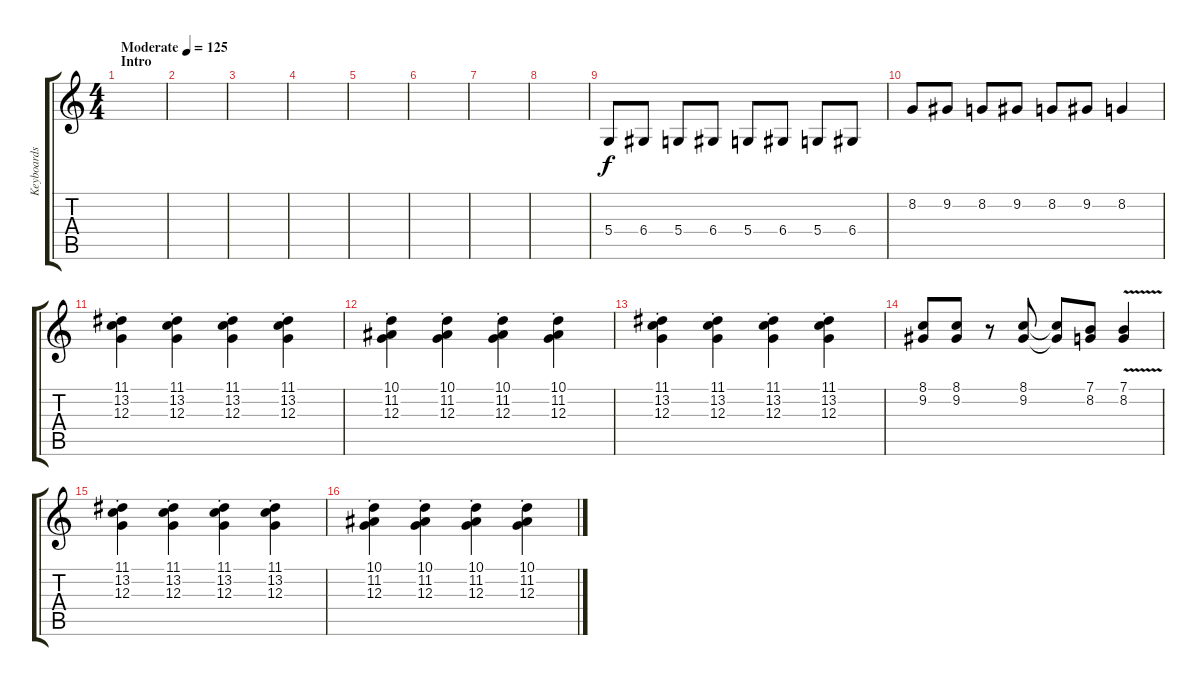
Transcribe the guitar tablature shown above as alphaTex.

\track ("Keyboards" "Keyboards") {instrument stringensemble1}
\staff {score tabs}
\tuning (E4 B3 G3 D3 A2 E2) {hide}
\ts (4 4)
\section ("" "Intro")
\tempo (125 "Moderate")
\clef g2
\ks c
|
|
|
|
|
|
|
|
5.4.8 6.4.8 5.4.8 6.4.8 5.4.8 6.4.8 5.4.8 6.4.8 |
8.2.8 9.2.8 8.2.8 9.2.8 8.2.8 9.2.8 8.2.4 |
(11.1{st} 13.2{st} 12.3{st}).4 (11.1{st} 13.2{st} 12.3{st}).4 (11.1{st} 13.2{st} 12.3{st}).4 (11.1{st} 13.2{st} 12.3{st}).4 |
(10.1{st} 11.2{st} 12.3{st}).4 (10.1{st} 11.2{st} 12.3{st}).4 (10.1{st} 11.2{st} 12.3{st}).4 (10.1{st} 11.2{st} 12.3{st}).4 |
(11.1{st} 13.2{st} 12.3{st}).4 (11.1{st} 13.2{st} 12.3{st}).4 (11.1{st} 13.2{st} 12.3{st}).4 (11.1{st} 13.2{st} 12.3{st}).4 |
(8.1 9.2).8 (8.1 9.2).8 r.8 (8.1 9.2).8 (8.1{t} 9.2{t}).8 (7.1 8.2).8 (7.1 8.2{v}).4 |
(11.1{st} 13.2{st} 12.3{st}).4 (11.1{st} 13.2{st} 12.3{st}).4 (11.1{st} 13.2{st} 12.3{st}).4 (11.1{st} 13.2{st} 12.3{st}).4 |
(10.1{st} 11.2{st} 12.3{st}).4 (10.1{st} 11.2{st} 12.3{st}).4 (10.1{st} 11.2{st} 12.3{st}).4 (10.1{st} 11.2{st} 12.3{st}).4
